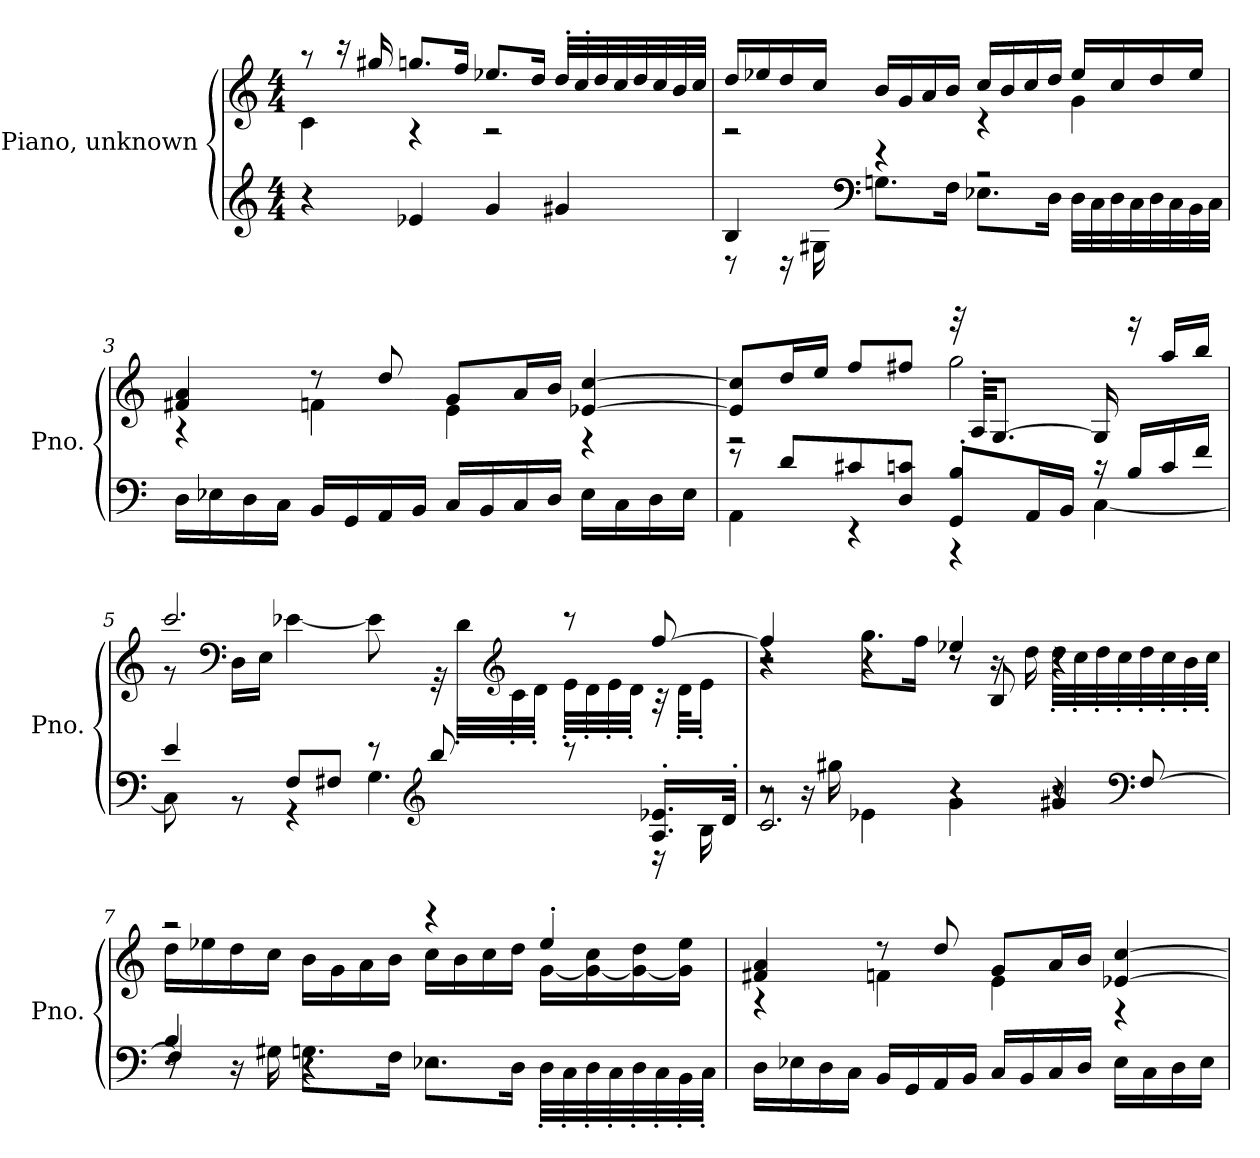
**kern	**kern
*part1	*part1
*staff2	*staff1
*I"Piano, unknown	*
*I'Pno.	*
*clefG2	*clefG2
*k[]	*k[]
*M4/4	*M4/4
*MM120	*MM120
=1	=1
*	*^
4r	8r	4c\
.	16r	.
.	16gg#X/	.
4e-X/	8.ggn/L	4r
.	16ff/Jk	.
4g/	8.ee-X/L	2r
.	16dd/Jk	.
4g#X/	32dd'/LLL	.
.	32cc'/	.
.	32dd/	.
.	32cc/	.
.	32dd/	.
.	32cc/	.
.	32b/	.
.	32cc/JJJ	.
=2	=2	=2
*^	*	*
4B/	8r	16dd/LL	2r
.	.	16ee-X/	.
.	16r	16dd/	.
.	16G#X\	16cc/JJ	.
*clefF4	*	*	*
4r	8.Gn\L	16b/LL	.
.	.	16g/	.
.	.	16a/	.
.	16F\Jk	16b/JJ	.
2r	8.E-X\L	16cc/LL	4r
.	.	16b/	.
.	.	16cc/	.
.	16D\Jk	16dd/JJ	.
.	32D\LLL	16ee-/LL	4g\
.	32C\	.	.
.	32D\	16cc/	.
.	32C\	.	.
.	32D\	16dd/	.
.	32C\	.	.
.	32BB\	16ee-/JJ	.
.	32C\JJJ	.	.
*v	*v	*	*
!!LO:LB:g=z	!!
=3	=3	=3
16D\LL	4f#X/ 4a/	4r
16E-X\	.	.
16D\	.	.
16C\JJ	.	.
16BB/LL	8r	4fn\
16GG/	.	.
16AA/	8dd/	.
16BB/JJ	.	.
16C/LL	8g/L	4e\
16BB/	.	.
16C/	16a/L	.
16D/JJ	16b/JJ	.
16E-\LL	[4e-X/ [4cc/	4r
16C\	.	.
16D\	.	.
16E-\JJ	.	.
=4	=4	=4
*^	*	*
8r	4AA\	8e-/] 8cc/]L	2r
8d/L	.	16dd/L	.
.	.	16ee/JJ	.
8c#X/	4r	8ff/L	.
8D/ 8cn/J	.	8ff#X/J	.
8GG/' 8B/'L	4r	32r	2gg\
.	.	32A'/KKL	.
.	.	[8.G/J	.
16AA/L	.	.	.
16BB/JJ	.	.	.
16r	[4C\	16G/]	.
16B/LL	.	16r	.
16c/	.	16aa/LL	.
16f/JJ	.	16bb/JJ	.
!!LO:LB:g=z	!!
=5	=5	=5	=5
4e/	8C\]	2.ccc/	8r
*	*	*clefF4	*
.	8r	.	16D\LL
.	.	.	16E\JJ
8F/L	4r	.	[4e-X\
8F#X/J	.	.	.
8r	4.G\	.	8e-\]
*clefG2	*	*	*
8bb/	.	.	32r
.	.	.	32d'\LLL
*	*	*clefG2	*
.	.	.	32c'\
.	.	.	32d'\JJJ
8r	.	8r	32e-'\LLL
.	.	.	32d'\
.	.	.	32e-'\
.	.	.	32d'\JJJ
16.A/' 16.e-X/'LL	16r	[8ff/	32r
.	.	.	32d'\KLL
.	16B\	.	16e-'\JJ
32d'/JJk	.	.	.
=6	=6	=6	=6
*	*^	*	*^
2.c/	8r	2r	4ff/]	4r	2r
.	16r	.	.	.	.
.	16gg#X\	.	.	.	.
.	4e-X\	.	4r	8.gg\L	.
.	.	.	.	16ff\Jk	.
.	4g\	4r	4ee-X/	8r	8r
.	.	.	.	16r	8B/
.	.	.	.	16dd\	.
4g#X/	4r	8r	4r	32dd'\LLL	4r
.	.	.	.	32cc'\	.
.	.	.	.	32dd'\	.
.	.	.	.	32cc'\	.
*clefF4	*	*	*	*	*
.	.	[8F/	.	32dd'\	.
.	.	.	.	32cc'\	.
.	.	.	.	32b'\	.
.	.	.	.	32cc'\JJJ	.
*	*	*	*	*v	*v
!!LO:LB:g=z
=7	=7	=7	=7	=7
4B/	8r	4F/]	2r	16dd\LL
.	.	.	.	16ee-X\
.	16r	.	.	16dd\
.	16G#X\	.	.	16cc\JJ
4r	8.Gn\L	4r	.	16b\LL
.	.	.	.	16g\
.	.	.	.	16a\
.	16F\Jk	.	.	16b\JJ
2r	8.E-X\L	2r	4r	16cc\LL
.	.	.	.	16b\
.	.	.	.	16cc\
.	16D\Jk	.	.	16dd\JJ
.	32D'\LLL	.	4ee-'/	[16g\LL
.	32C'\	.	.	.
.	32D'\	.	.	16g\_ 16cc\
.	32C'\	.	.	.
.	32D'\	.	.	16g\_ 16dd\
.	32C'\	.	.	.
.	32BB'\	.	.	16g\] 16ee-\JJ
.	32C'\JJJ	.	.	.
*v	*v	*v	*	*
=8	=8	=8
16D\LL	4f#X/ 4a/	4r
16E-X\	.	.
16D\	.	.
16C\JJ	.	.
16BB/LL	8r	4fn\
16GG/	.	.
16AA/	8dd/	.
16BB/JJ	.	.
16C/LL	8g/L	4e\
16BB/	.	.
16C/	16a/L	.
16D/JJ	16b/JJ	.
16E-\LL	[4e-X/ [4cc/	4r
16C\	.	.
16D\	.	.
16E-\JJ	.	.
*	*v	*v
=	=
*-	*-
